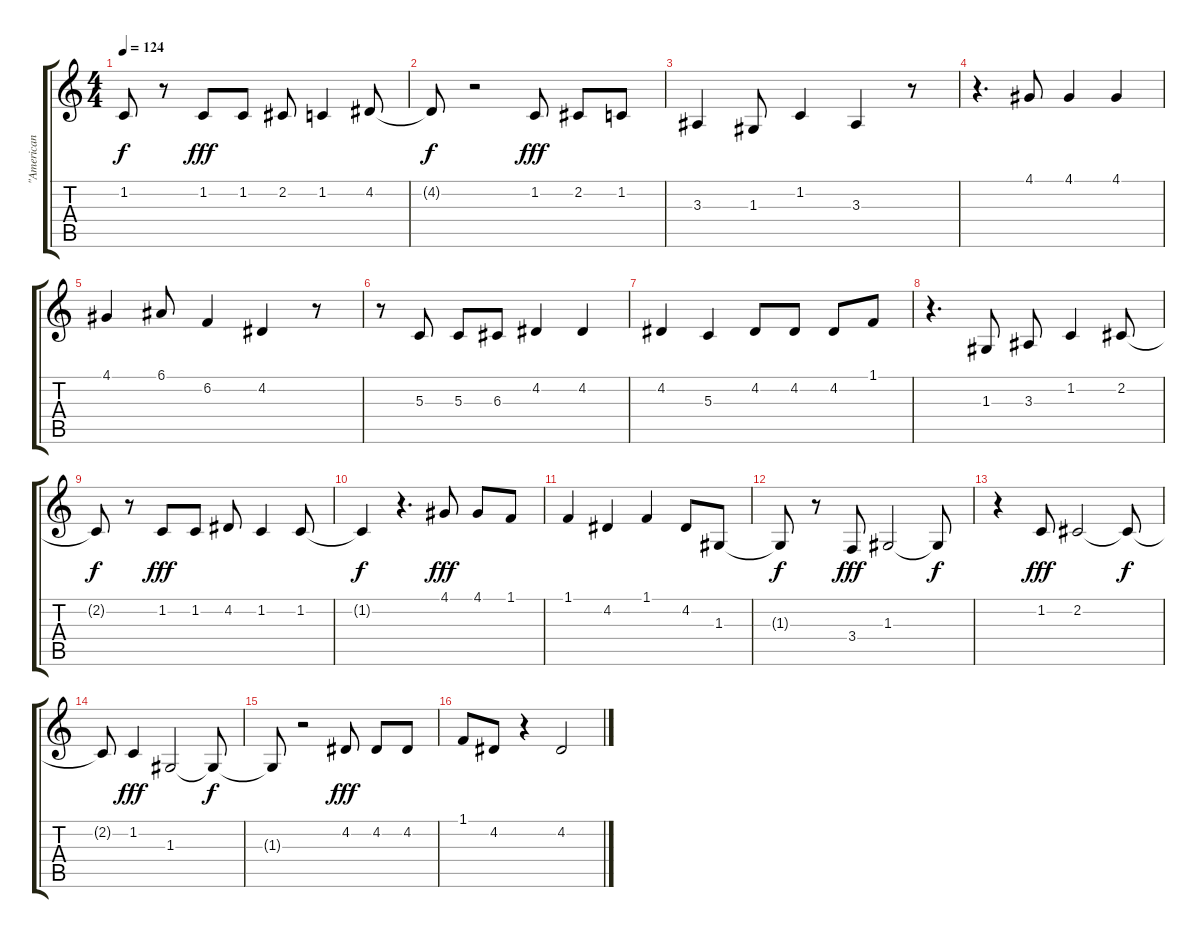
\track ("\"American Pie\"" "\"American ") {instrument fx4atmosphere}
\staff {score tabs}
\tuning (E4 B3 G3 D3 A2 E2) {hide}
\ts (4 4)
\tempo 124
\clef g2
\ks c
1.2{t}.8{dy f} r.8 1.2.8{dy fff} 1.2.8 2.2.8 1.2.4 4.2.8 |
4.2{t}.8{dy f} r.2 1.2.8{dy fff} 2.2.8 1.2.8 |
3.3.4 1.3.8 1.2.4 3.3.4 r.8 |
r.4{d} 4.1.8 4.1.4 4.1.4 |
4.1.4 6.1.8 6.2.4 4.2.4 r.8 |
r.8 5.3.8 5.3.8 6.3.8 4.2.4 4.2.4 |
4.2.4 5.3.4 4.2.8 4.2.8 4.2.8 1.1.8 |
r.4{d} 1.3.8 3.3.8 1.2.4 2.2.8 |
2.2{t}.8{dy f} r.8 1.2.8{dy fff} 1.2.8 4.2.8 1.2.4 1.2.8 |
1.2{t}.4{dy f} r.4{d} 4.1.8{dy fff} 4.1.8 1.1.8 |
1.1.4 4.2.4 1.1.4 4.2.8 1.3.8 |
1.3{t}.8{dy f} r.8 3.4.8{dy fff} 1.3.2 1.3{t}.8{dy f} |
r.4 1.2.8{dy fff} 2.2.2 2.2{t}.8{dy f} |
2.2{t}.8 1.2.4{dy fff} 1.3.2 1.3{t}.8{dy f} |
1.3{t}.8 r.2 4.2.8{dy fff} 4.2.8 4.2.8 |
1.1.8 4.2.8 r.4 4.2.2{volume 16}
